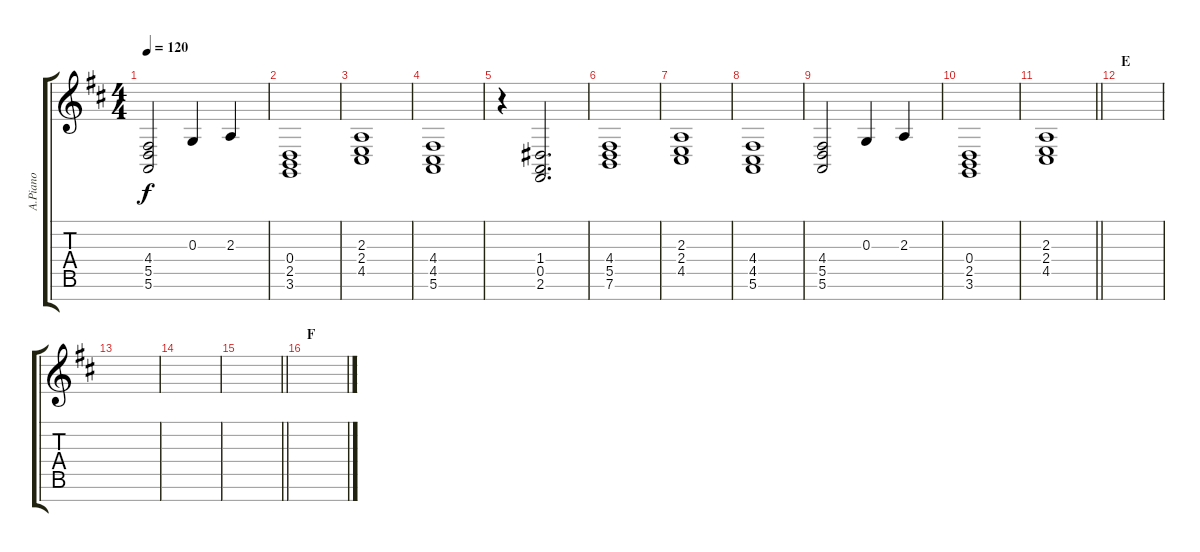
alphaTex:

\track ("A.Piano" "A.Piano") {instrument acousticgrandpiano}
\staff {score tabs}
\tuning (E4 B3 G3 D3 A2 E2 B1) {hide}
\ts (4 4)
\tempo 120
\clef g2
\ks d
(4.4 5.5 5.6).2{dy f} 0.3.4 2.3.4 |
(0.4 2.5 3.6).1 |
(2.3 2.4 4.5).1 |
(4.4 4.5 5.6).1 |
r.4 (1.4 0.5 2.6).2{d} |
(4.4 5.5 7.6).1 |
(2.3 2.4 4.5).1 |
(4.4 4.5 5.6).1 |
(4.4 5.5 5.6).2 0.3.4 2.3.4 |
(0.4 2.5 3.6).1 |
\barLineRight lightlight
(2.3 2.4 4.5).1 |
\section ("" "E")
|
|
|
\barLineRight lightlight
|
\section ("" "F")
